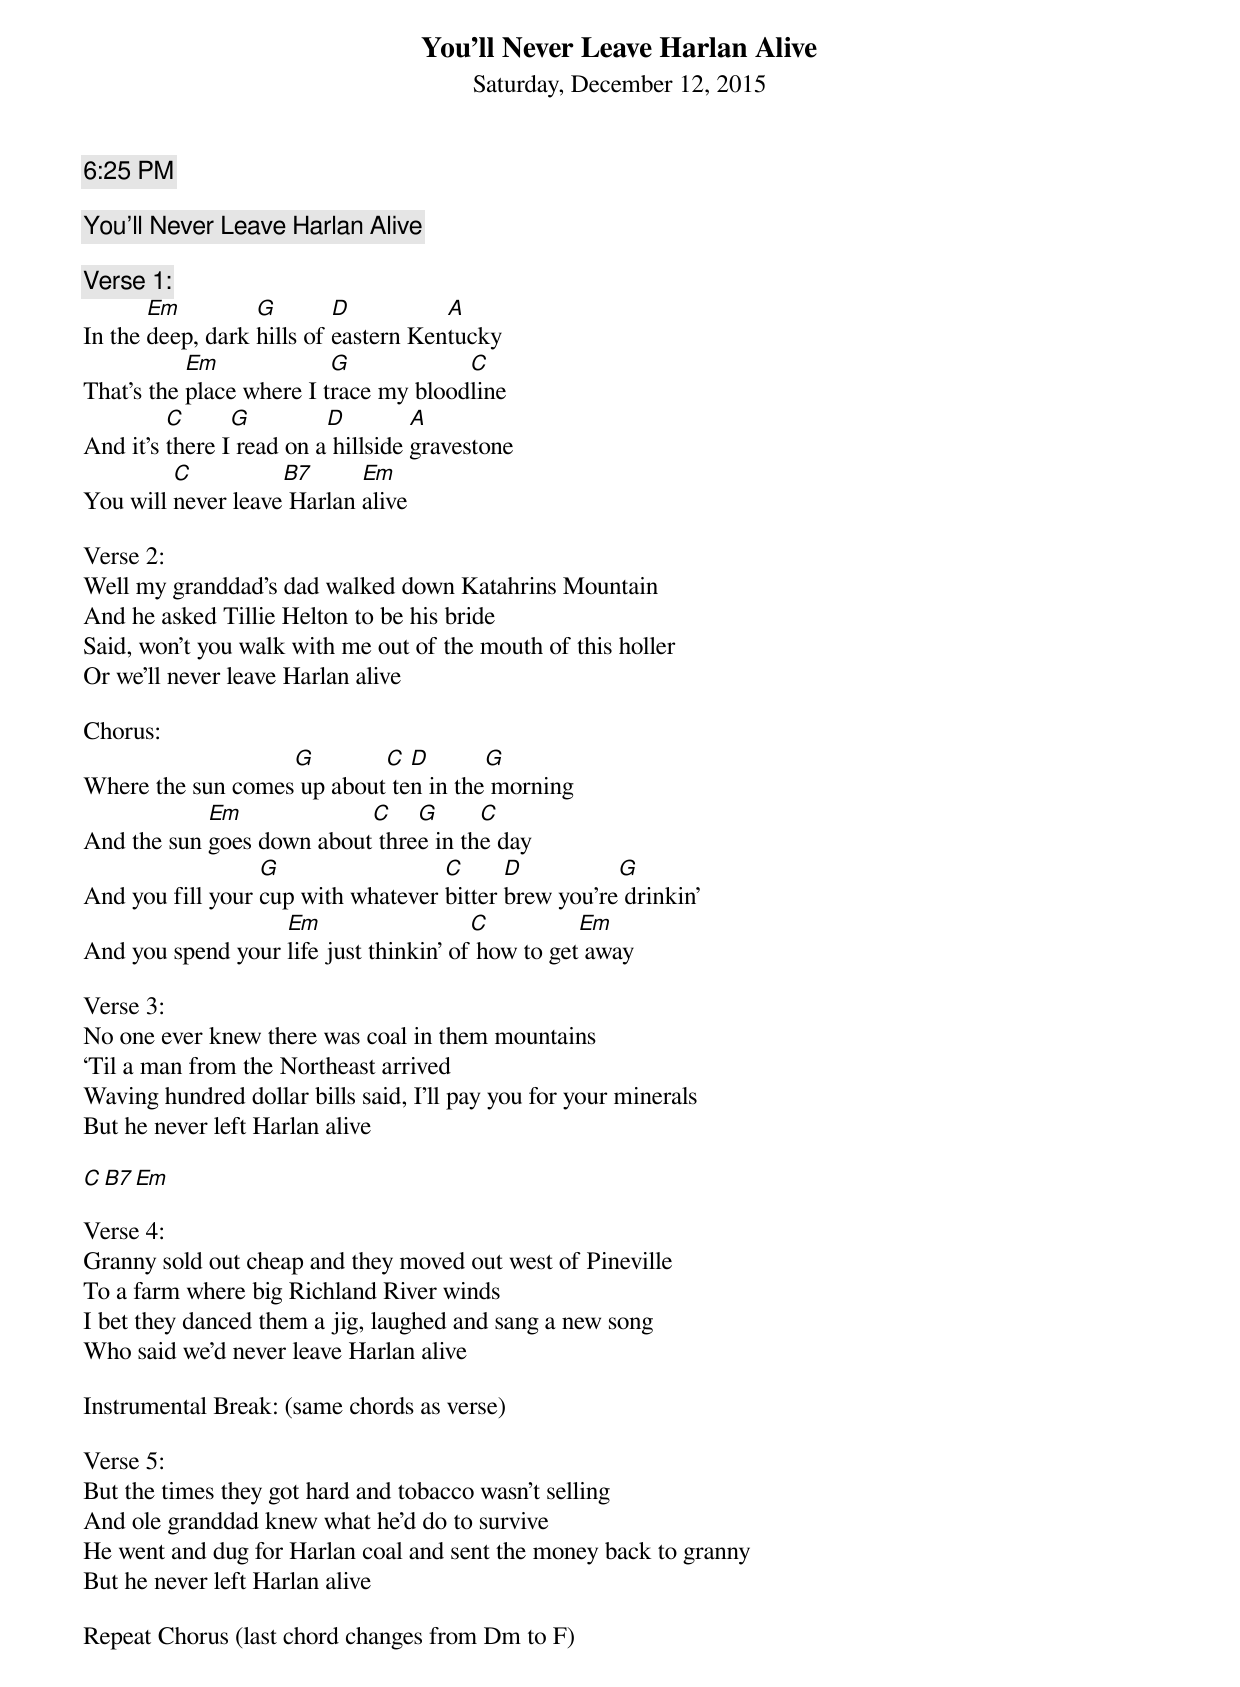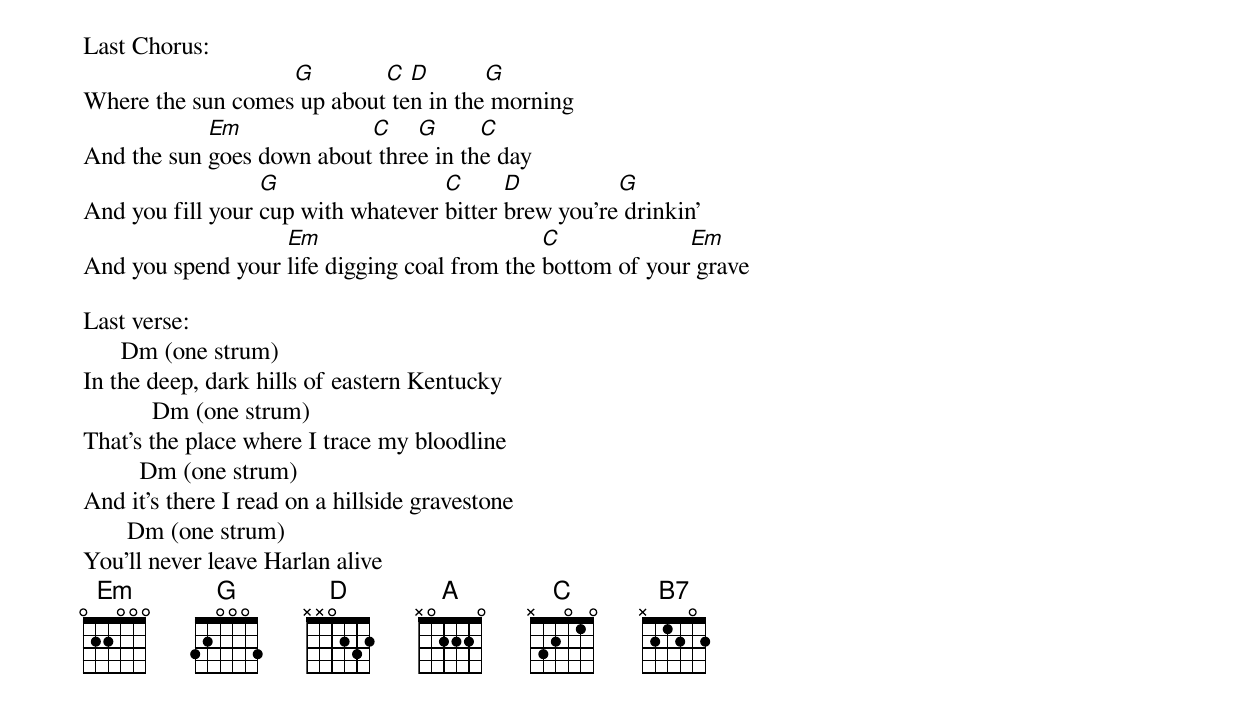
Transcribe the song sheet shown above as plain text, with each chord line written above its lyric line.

 You'll Never Leave Harlan Alive
Saturday, December 12, 2015
6:25 PM

You'll Never Leave Harlan Alive

Verse 1:
       Em         G        D          A
In the deep, dark hills of eastern Kentucky
           Em             G            C
That's the place where I trace my bloodline
         C      G         D         A
And it’s there I read on a hillside gravestone
         C          B7      Em
You will never leave Harlan alive

Verse 2:
Well my granddad’s dad walked down Katahrins Mountain
And he asked Tillie Helton to be his bride
Said, won’t you walk with me out of the mouth of this holler
Or we’ll never leave Harlan alive

Chorus:
                   G        C  D       G
Where the sun comes up about ten in the morning
            Em             C    G      C
And the sun goes down about three in the day
                  G                 C      D          G
And you fill your cup with whatever bitter brew you’re drinkin’
                   Em                   C          Em
And you spend your life just thinkin’ of how to get away

Verse 3:
No one ever knew there was coal in them mountains
‘Til a man from the Northeast arrived
Waving hundred dollar bills said, I’ll pay you for your minerals
But he never left Harlan alive

C   B7   Em

Verse 4:
Granny sold out cheap and they moved out west of Pineville
To a farm where big Richland River winds
I bet they danced them a jig, laughed and sang a new song
Who said we’d never leave Harlan alive

Instrumental Break: (same chords as verse)

Verse 5:
But the times they got hard and tobacco wasn’t selling
And ole granddad knew what he’d do to survive
He went and dug for Harlan coal and sent the money back to granny
But he never left Harlan alive

Repeat Chorus (last chord changes from Dm to F)

Last Chorus:
                   G        C  D       G
Where the sun comes up about ten in the morning
            Em             C    G      C
And the sun goes down about three in the day
                  G                 C      D          G
And you fill your cup with whatever bitter brew you’re drinkin’
                   Em                         C             Em
And you spend your life digging coal from the bottom of your grave

Last verse:
      Dm (one strum)
In the deep, dark hills of eastern Kentucky
           Dm (one strum)
That's the place where I trace my bloodline
         Dm (one strum)
And it’s there I read on a hillside gravestone
       Dm (one strum)
You'll never leave Harlan alive
